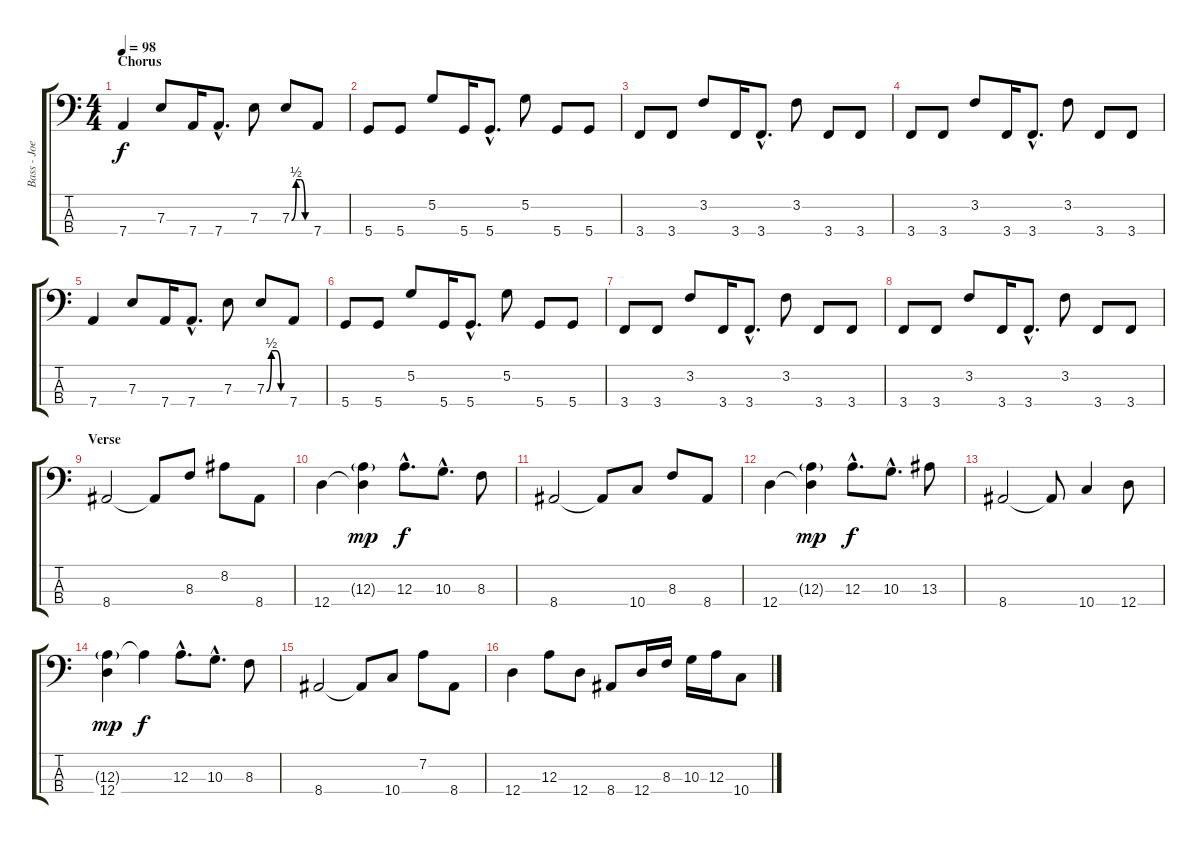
\track ("Bass - Joe" "Bass - Joe") {instrument electricbasspick}
\staff {score tabs}
\tuning (G2 D2 A1 D1) {hide}
\ts (4 4)
\section ("" "Chorus")
\tempo 98
\clef f4
\ks c
7.4.4{dy f} 7.3.8 7.4.16 7.4{hac}.8{d} 7.3.8 7.3{be (custom 0 0 15 2 30 2 45 0 60 0)}.8 7.4.8 |
5.4.8 5.4.8 5.2.8 5.4.16 5.4{hac}.8{d} 5.2.8 5.4.8 5.4.8 |
3.4.8 3.4.8 3.2.8 3.4.16 3.4{hac}.8{d} 3.2.8 3.4.8 3.4.8 |
3.4.8 3.4.8 3.2.8 3.4.16 3.4{hac}.8{d} 3.2.8 3.4.8 3.4.8 |
7.4.4 7.3.8 7.4.16 7.4{hac}.8{d} 7.3.8 7.3{be (custom 0 0 15 2 30 2 45 0 60 0)}.8 7.4.8 |
5.4.8 5.4.8 5.2.8 5.4.16 5.4{hac}.8{d} 5.2.8 5.4.8 5.4.8 |
3.4.8 3.4.8 3.2.8 3.4.16 3.4{hac}.8{d} 3.2.8 3.4.8 3.4.8 |
3.4.8 3.4.8 3.2.8 3.4.16 3.4{hac}.8{d} 3.2.8 3.4.8 3.4.8 |
\section ("" "Verse")
8.4.2 8.4{t}.8 8.3.8 8.2.8 8.4.8 |
12.4.4 (12.3{g} 12.4{t}).4{dy mp} 12.3{hac}.8{d dy f} 10.3{hac}.8{d} 8.3.8 |
8.4.2 8.4{t}.8 10.4.8 8.3.8 8.4.8 |
12.4.4 (12.3{g} 12.4{t}).4{dy mp} 12.3{hac}.8{d dy f} 10.3{hac}.8{d} 13.3.8 |
8.4.2 8.4{t}.8 10.4.4 12.4.8 |
(12.3{g} 12.4).4{dy mp} 12.3{t}.4{dy f} 12.3{hac}.8{d} 10.3{hac}.8{d} 8.3.8 |
8.4.2 8.4{t}.8 10.4.8 7.2.8 8.4.8 |
12.4.4 12.3.8 12.4.8 8.4.8 12.4.16 8.3.16 10.3.16 12.3.16 10.4.8
